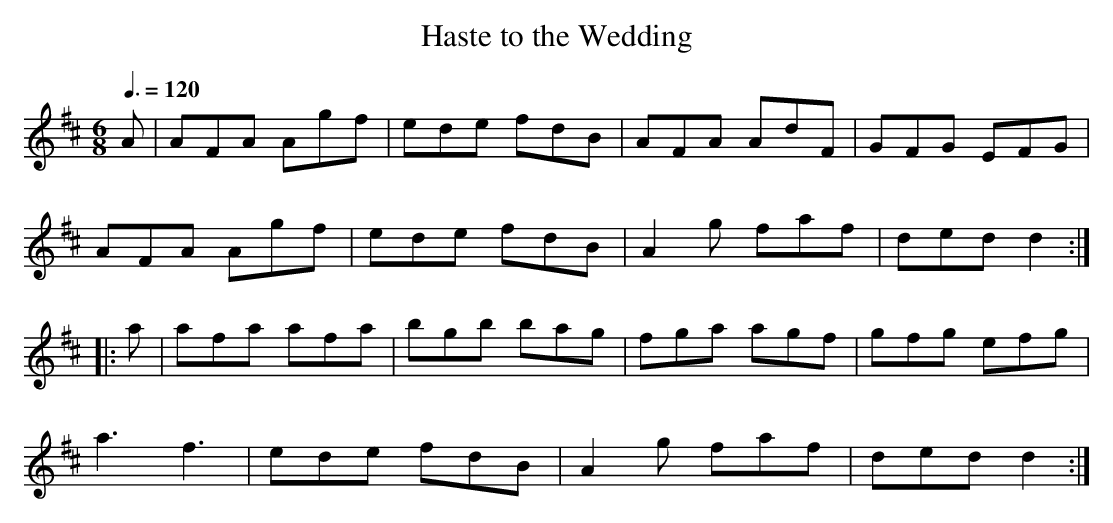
X:1
T:Haste to the Wedding
M:6/8
L:1/8
Q:3/8=120
K:D
A|AFA Agf|ede fdB|AFA AdF|GFG EFG|
AFA Agf|ede fdB|A2g faf|ded d2:|
|:a|afa afa|bgb bag|fga agf|gfg efg|
a3 f3|ede fdB|A2g faf|ded d2:|
